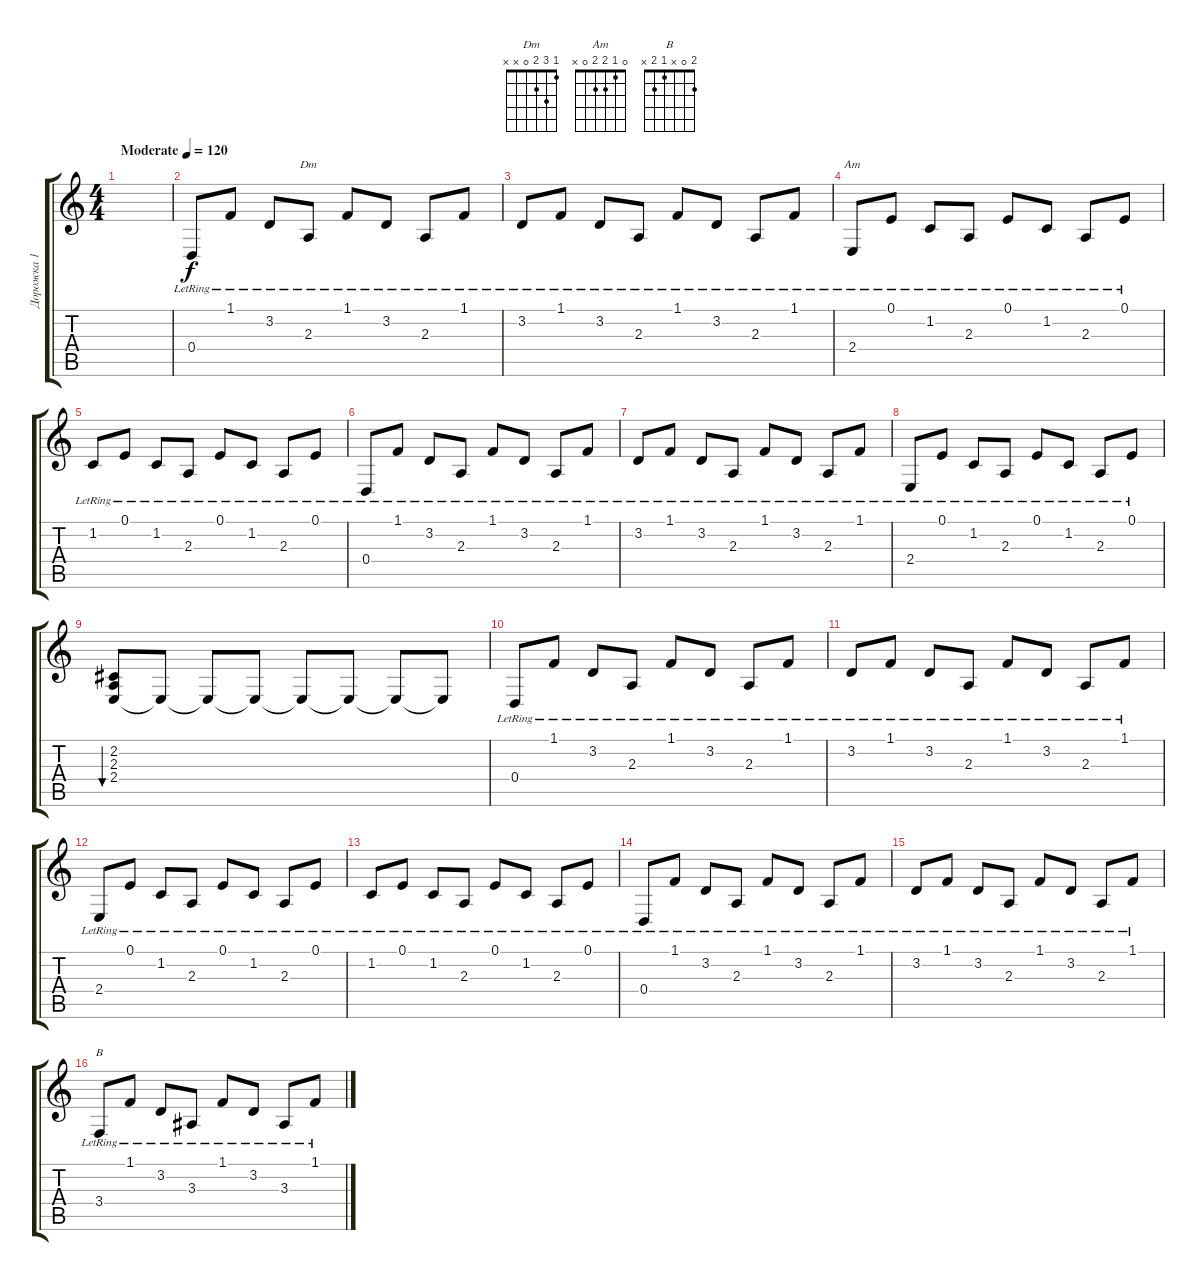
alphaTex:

\track ("Дорожка 1" "Дорожка 1") {instrument electricgrandpiano}
\staff {score tabs}
\tuning (E4 B3 G3 D3 A2 E2) {hide}
\chord ("Dm" 1 3 2 0 x x)
\chord ("Am" 0 1 2 2 0 x)
\chord ("B" 2 0 x 1 2 x)
\ts (4 4)
\tempo (120 "Moderate")
\clef g2
\ks c
|
0.4{lr}.8 1.1{lr}.8 3.2{lr}.8 2.3{lr}.8{ch "Dm"} 1.1{lr}.8 3.2{lr}.8 2.3{lr}.8 1.1{lr}.8 |
3.2{lr}.8 1.1{lr}.8 3.2{lr}.8 2.3{lr}.8 1.1{lr}.8 3.2{lr}.8 2.3{lr}.8 1.1{lr}.8 |
2.4{lr}.8{ch "Am"} 0.1{lr}.8 1.2{lr}.8 2.3{lr}.8 0.1{lr}.8 1.2{lr}.8 2.3{lr}.8 0.1{lr}.8 |
1.2{lr}.8 0.1{lr}.8 1.2{lr}.8 2.3{lr}.8 0.1{lr}.8 1.2{lr}.8 2.3{lr}.8 0.1{lr}.8 |
0.4{lr}.8 1.1{lr}.8 3.2{lr}.8 2.3{lr}.8 1.1{lr}.8 3.2{lr}.8 2.3{lr}.8 1.1{lr}.8 |
3.2{lr}.8 1.1{lr}.8 3.2{lr}.8 2.3{lr}.8 1.1{lr}.8 3.2{lr}.8 2.3{lr}.8 1.1{lr}.8 |
2.4{lr}.8 0.1{lr}.8 1.2{lr}.8 2.3{lr}.8 0.1{lr}.8 1.2{lr}.8 2.3{lr}.8 0.1{lr}.8 |
(2.2 2.3 2.4).8{bu 480} 2.4{t}.8 2.4{t}.8 2.4{t}.8 2.4{t}.8 2.4{t}.8 2.4{t}.8 2.4{t}.8 |
0.4{lr}.8 1.1{lr}.8 3.2{lr}.8 2.3{lr}.8 1.1{lr}.8 3.2{lr}.8 2.3{lr}.8 1.1{lr}.8 |
3.2{lr}.8 1.1{lr}.8 3.2{lr}.8 2.3{lr}.8 1.1{lr}.8 3.2{lr}.8 2.3{lr}.8 1.1{lr}.8 |
2.4{lr}.8 0.1{lr}.8 1.2{lr}.8 2.3{lr}.8 0.1{lr}.8 1.2{lr}.8 2.3{lr}.8 0.1{lr}.8 |
1.2{lr}.8 0.1{lr}.8 1.2{lr}.8 2.3{lr}.8 0.1{lr}.8 1.2{lr}.8 2.3{lr}.8 0.1{lr}.8 |
0.4{lr}.8 1.1{lr}.8 3.2{lr}.8 2.3{lr}.8 1.1{lr}.8 3.2{lr}.8 2.3{lr}.8 1.1{lr}.8 |
3.2{lr}.8 1.1{lr}.8 3.2{lr}.8 2.3{lr}.8 1.1{lr}.8 3.2{lr}.8 2.3{lr}.8 1.1{lr}.8 |
3.4{lr}.8{ch "B"} 1.1{lr}.8 3.2{lr}.8 3.3{lr}.8 1.1{lr}.8 3.2{lr}.8 3.3{lr}.8 1.1{lr}.8
